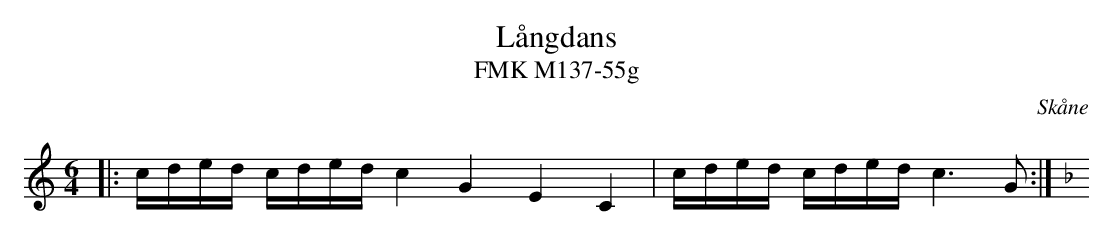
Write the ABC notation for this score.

X:1
T:Långdans
T:FMK M137-55g
O:Skåne
M:6/4
L:1/16
K:C
|: cded cded c4 G4 E4 C4 |cded cded c4>G4 :|
[K:F}|: f2f2f2a2 agf g4 g4 g4 a4 gfg a4 | f2f2f2a2 agf g4 g4 g4 d2e2 f4  :|
